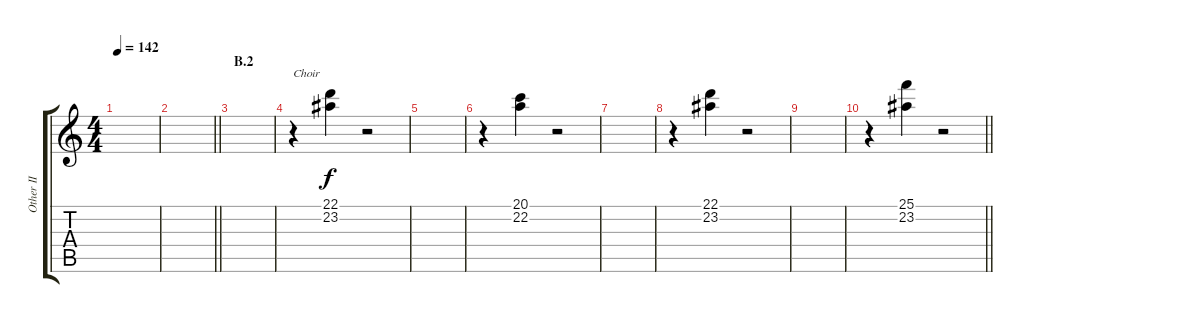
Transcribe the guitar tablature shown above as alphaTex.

\track ("Other II" "Other II") {instrument synthstrings2}
\staff {score tabs}
\tuning (E4 B3 G3 D3 A2 E2) {hide}
\ts (4 4)
\tempo 142
\clef g2
\ks c
|
\barLineRight lightlight
|
\section ("" "B.2")
|
r.4{txt "Choir" instrument pad4choir} (22.1 23.2).4{dy f} r.2 |
|
r.4 (20.1 22.2).4 r.2 |
|
r.4 (22.1 23.2).4 r.2 |
|
\barLineRight lightlight
r.4 (25.1 23.2).4 r.2
